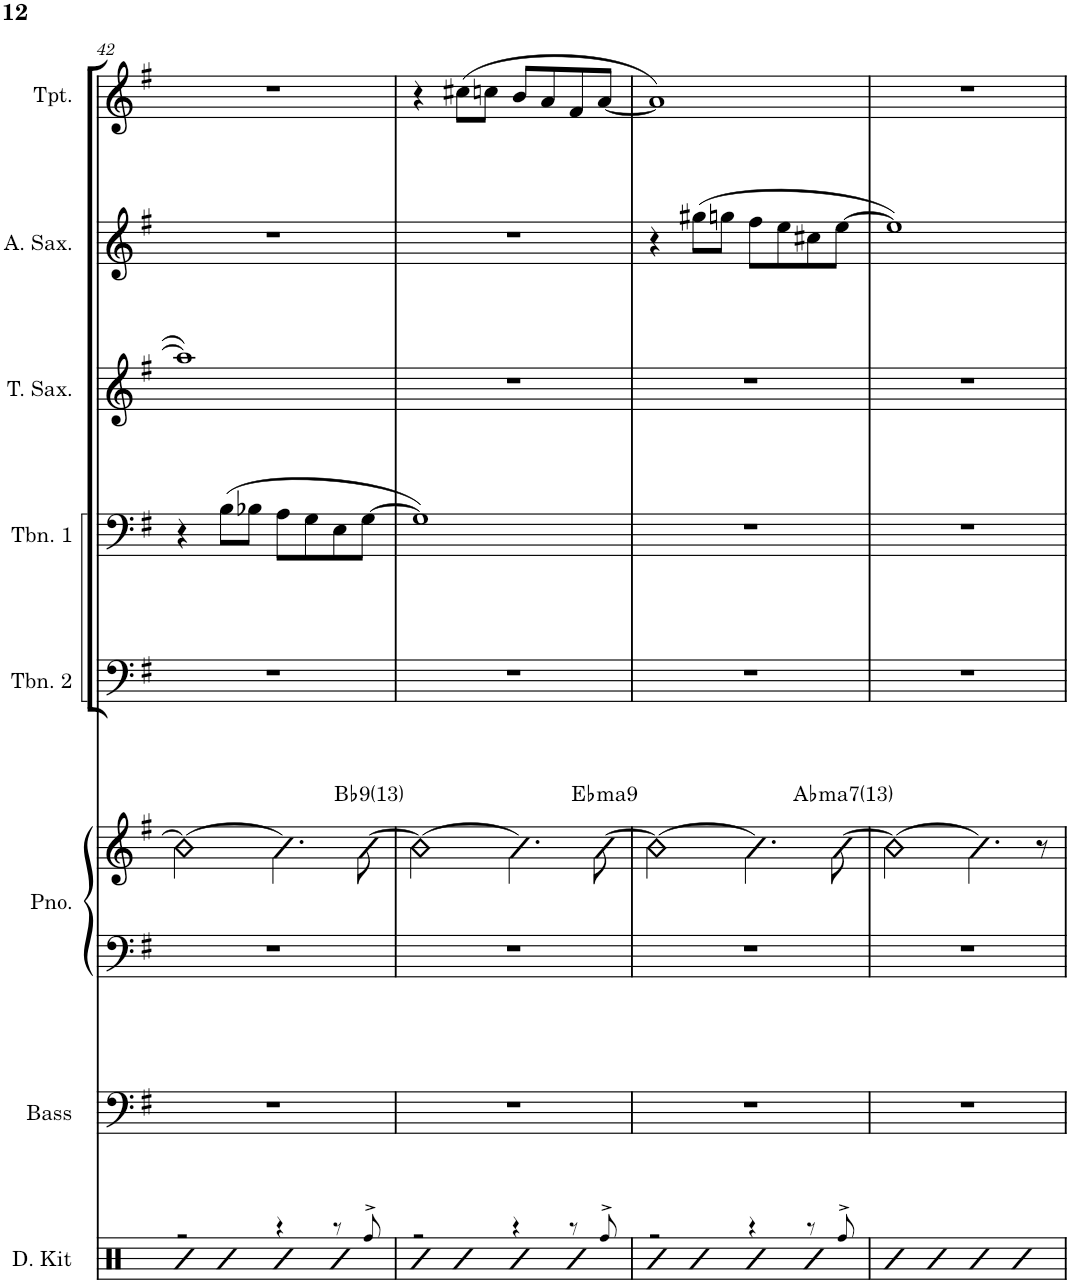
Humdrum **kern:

**kern	**kern	**kern	**kern	**harte	**kern	**kern	**kern	**kern	**kern
*part8	*part7	*part6	*part6	*part6	*part5	*part4	*part3	*part2	*part1
*staff9	*staff8	*staff7	*staff6	*	*staff5	*staff4	*staff3	*staff2	*staff1
*I"Drum Kit	*I"Acoustic Bass	*I"Piano	*	*	*I"Trombone 2	*I"Trombone 1	*I"Tenor Saxophone	*I"Alto Saxophone	*I"Trumpet
*I'D. Kit	*I'Bass	*I'Pno.	*	*	*I'Tbn. 2	*I'Tbn. 1	*I'T. Sax.	*I'A. Sax.	*I'Tpt.
!!LO:PB:g=z
*clefX	*clefF4	*clefF4	*clefG2	*	*clefF4	*clefF4	*clefG2	*clefG2	*clefG2
*	*Trd7c12	*	*	*	*	*	*Trd8c14	*Trd5c9	*Trd1c2
*k[]	*k[f#]	*k[f#]	*k[f#]	*	*k[f#]	*k[f#]	*k[f#]	*k[f#]	*k[f#]
*M4/4	*M4/4	*M4/4	*M4/4	*	*M4/4	*M4/4	*M4/4	*M4/4	*M4/4
=42	=42	=42	=42	=42	=42	=42	=42	=42	=42
*^	*	*	*	*	*	*	*	*	*
4R	2r	1r	1r	2a\_	.	1r	4r	1aa]	1r	1r
4R	.	.	.	.	.	.	(8B\L	.	.	.
.	.	.	.	.	.	.	8B-X\J	.	.	.
4R	4r	.	.	4.a\]	.	.	8A\L	.	.	.
.	.	.	.	.	.	.	8G\	.	.	.
4R	8r	.	.	.	.	.	8E\	.	.	.
!	!	!	!	!	!LO:H:kt=9	!	!	!	!	!
.	8Rff^/	.	.	[8g\	Bb:9(13)	.	[8G\J	.	.	.
=43	=43	=43	=43	=43	=43	=43	=43	=43	=43	=43
4R	2r	1r	1r	2g\_	.	1r	1G])	1r	1r	4r
4R	.	.	.	.	.	.	.	.	.	(8cc#X\L
.	.	.	.	.	.	.	.	.	.	8ccn\J
4R	4r	.	.	4.g\]	.	.	.	.	.	8b/L
.	.	.	.	.	.	.	.	.	.	8a/
4R	8r	.	.	.	.	.	.	.	.	8f#/
!	!	!	!	!	!LO:H:kt=ma9	!	!	!	!	!
.	8Rff^/	.	.	[8g\	Eb:maj9	.	.	.	.	[8a/J
=44	=44	=44	=44	=44	=44	=44	=44	=44	=44	=44
4R	2r	1r	1r	2g\_	.	1r	1r	1r	4r	1a])
4R	.	.	.	.	.	.	.	.	(8gg#X\L	.
.	.	.	.	.	.	.	.	.	8ggn\J	.
4R	4r	.	.	4.g\]	.	.	.	.	8ff#\L	.
.	.	.	.	.	.	.	.	.	8ee\	.
4R	8r	.	.	.	.	.	.	.	8cc#X\	.
!	!	!	!	!	!LO:H:kt=ma7	!	!	!	!	!
.	8Rff^/	.	.	[8g\	Ab:maj7(13)	.	.	.	[8ee\J	.
*v	*v	*	*	*	*	*	*	*	*	*
=45	=45	=45	=45	=45	=45	=45	=45	=45	=45
4R	1r	1r	2g\_	.	1r	1r	1r	1ee])	1r
4R	.	.	.	.	.	.	.	.	.
4R	.	.	4.g\]	.	.	.	.	.	.
4R	.	.	.	.	.	.	.	.	.
.	.	.	8r	.	.	.	.	.	.
=	=	=	=	=	=	=	=	=	=
*-	*-	*-	*-	*-	*-	*-	*-	*-	*-
